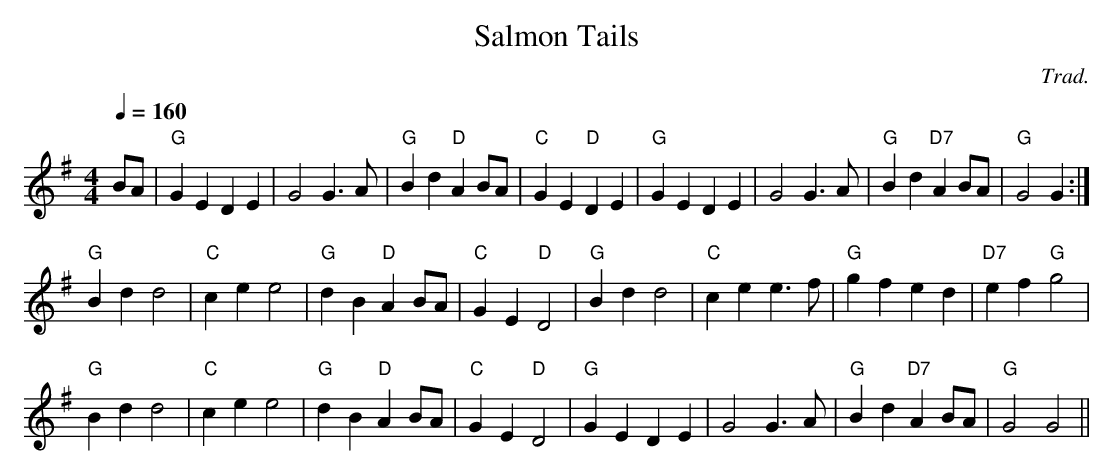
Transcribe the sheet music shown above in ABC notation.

X:1
T:Salmon Tails
C:Trad.
M:4/4
L:1/4
Q:160
K:G
B/A/ | "G"GE DE|G2 G3/2A/2|"G"Bd "D"AB/2A/2|"C"GE "D"DE|"G"GE DE|G2 G3/2A/2|\
"G"Bd "D7"AB/2A/2|"G"G2 G :|
"G"Bd d2|"C"ce e2|"G"dB "D"AB/2A/2|"C"GE "D"D2|"G"Bd d2|"C"ce e3/2f/2|"G"gf ed\
|"D7"ef "G"g2|
"G"Bd d2|"C"ce e2|"G"dB "D"AB/2A/2|"C"GE "D"D2|"G"GE DE|G2 G3/2A/2|\
"G"Bd "D7"AB/2A/2|"G"G2 G2||
